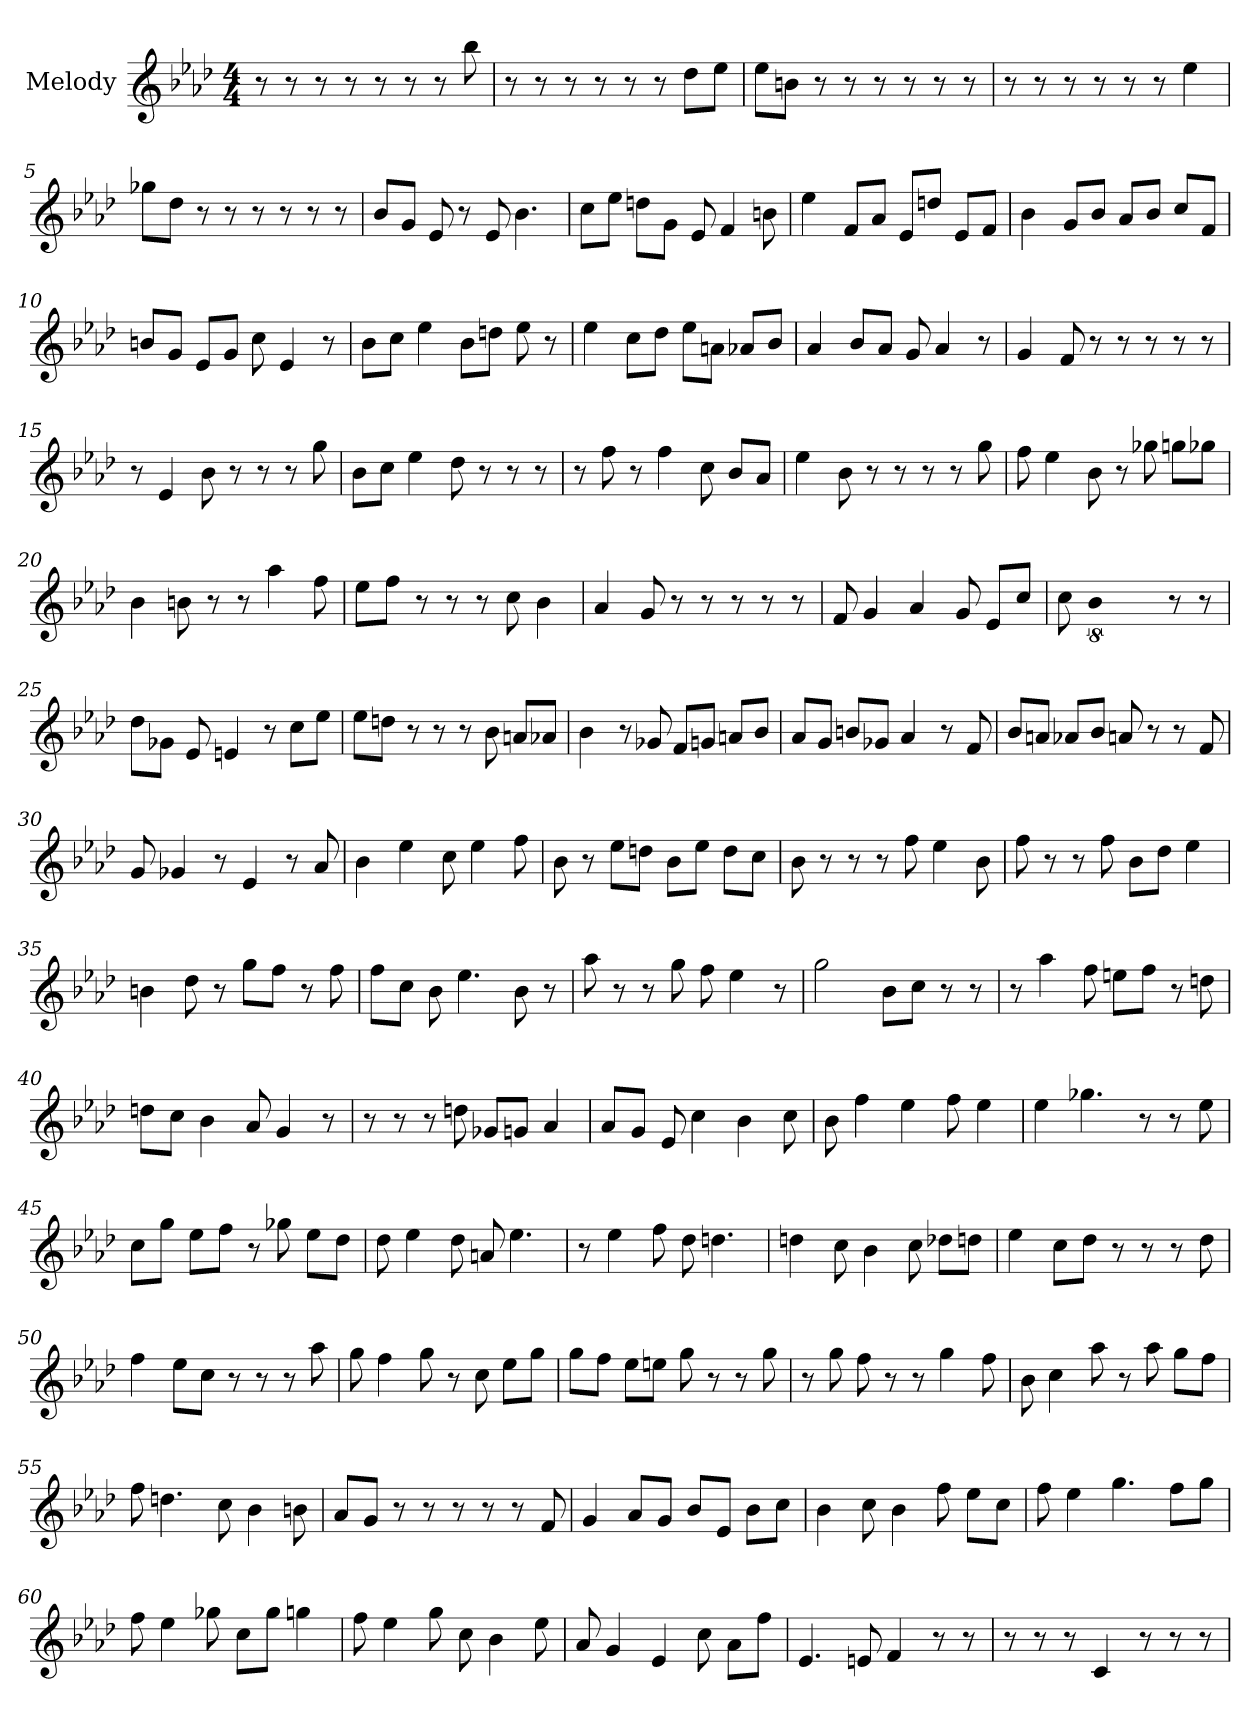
**kern
*part1
*staff1
*I"Melody
*clefG2
*k[b-e-a-d-]
*A-:
*M4/4
*MM78
=1
8r
8r
8r
8r
8r
8r
8r
8bb-
=2
8r
8r
8r
8r
8r
8r
8dd-\L
8ee-\J
=3
8ee-\L
8b\J
8r
8r
8r
8r
8r
8r
=4
8r
8r
8r
8r
8r
8r
4ee-
=5
8gg-\L
8dd-\J
8r
8r
8r
8r
8r
8r
=6
8b-/L
8g/J
8e-
8r
8e-
4.b-
=7
8cc\L
8ee-\J
8dd\L
8g\J
8e-
4f
8b
=8
4ee-
8f/L
8a-/J
8e-/L
8dd/J
8e-/L
8f/J
=9
4b-
8g/L
8b-/J
8a-/L
8b-/J
8cc/L
8f/J
=10
8b/L
8g/J
8e-/L
8g/J
8cc
4e-
8r
=11
8b-\L
8cc\J
4ee-
8b-\L
8dd\J
8ee-
8r
=12
4ee-
8cc\L
8dd-\J
8ee-\L
8a\J
8a-/L
8b-/J
=13
4a-
8b-/L
8a-/J
8g
4a-
8r
=14
4g
8f
8r
8r
8r
8r
8r
=15
8r
4e-
8b-
8r
8r
8r
8gg
=16
8b-\L
8cc\J
4ee-
8dd-
8r
8r
8r
=17
8r
8ff
8r
4ff
8cc
8b-/L
8a-/J
=18
4ee-
8b-
8r
8r
8r
8r
8gg
=19
8ff
4ee-
8b-
8r
8gg-
8gg\L
8gg-\J
=20
4b-
8b
8r
8r
4aa-
8ff
=21
8ee-\L
8ff\J
8r
8r
8r
8cc
4b-
=22
4a-
8g
8r
8r
8r
8r
8r
=23
8f
4g
4a-
8g
8e-/L
8cc/J
=24
8cc
!LO:N:vis=2
8%5b-
8r
8r
=25
8dd-\L
8g-\J
8e-
4e
8r
8cc\L
8ee-\J
=26
8ee-\L
8dd\J
8r
8r
8r
8b-
8a/L
8a-/J
=27
4b-
8r
8g-
8f/L
8g/J
8a/L
8b-/J
=28
8a-/L
8g/J
8b/L
8g-/J
4a-
8r
8f
=29
8b-/L
8a/J
8a-/L
8b-/J
8a
8r
8r
8f
=30
8g
4g-
8r
4e-
8r
8a-
=31
4b-
4ee-
8cc
4ee-
8ff
=32
8b-
8r
8ee-\L
8dd\J
8b-\L
8ee-\J
8dd\L
8cc\J
=33
8b-
8r
8r
8r
8ff
4ee-
8b-
=34
8ff
8r
8r
8ff
8b-\L
8dd-\J
4ee-
=35
4b
8dd-
8r
8gg\L
8ff\J
8r
8ff
=36
8ff\L
8cc\J
8b-
4.ee-
8b-
8r
=37
8aa-
8r
8r
8gg
8ff
4ee-
8r
=38
2gg
8b-\L
8cc\J
8r
8r
=39
8r
4aa-
8ff
8ee\L
8ff\J
8r
8dd
=40
8dd\L
8cc\J
4b-
8a-
4g
8r
=41
8r
8r
8r
8dd
8g-/L
8g/J
4a-
=42
8a-/L
8g/J
8e-
4cc
4b-
8cc
=43
8b-
4ff
4ee-
8ff
4ee-
=44
4ee-
4.gg-
8r
8r
8ee-
=45
8cc\L
8gg\J
8ee-\L
8ff\J
8r
8gg-
8ee-\L
8dd-\J
=46
8dd-
4ee-
8dd-
8a
4.ee-
=47
8r
4ee-
8ff
8dd-
4.dd
=48
4dd
8cc
4b-
8cc
8dd-\L
8dd\J
=49
4ee-
8cc\L
8dd-\J
8r
8r
8r
8dd-
=50
4ff
8ee-\L
8cc\J
8r
8r
8r
8aa-
=51
8gg
4ff
8gg
8r
8cc
8ee-\L
8gg\J
=52
8gg\L
8ff\J
8ee-\L
8ee\J
8gg
8r
8r
8gg
=53
8r
8gg
8ff
8r
8r
4gg
8ff
=54
8b-
4cc
8aa-
8r
8aa-
8gg\L
8ff\J
=55
8ff
4.dd
8cc
4b-
8b
=56
8a-/L
8g/J
8r
8r
8r
8r
8r
8f
=57
4g
8a-/L
8g/J
8b-/L
8e-/J
8b-\L
8cc\J
=58
4b-
8cc
4b-
8ff
8ee-\L
8cc\J
=59
8ff
4ee-
4.gg
8ff\L
8gg\J
=60
8ff
4ee-
8gg-
8cc\L
8gg-\J
4gg
=61
8ff
4ee-
8gg
8cc
4b-
8ee-
=62
8a-
4g
4e-
8cc
8a-\L
8ff\J
=63
4.e-
8e
4f
8r
8r
=64
8r
8r
8r
4c
8r
8r
8r
=
*-
